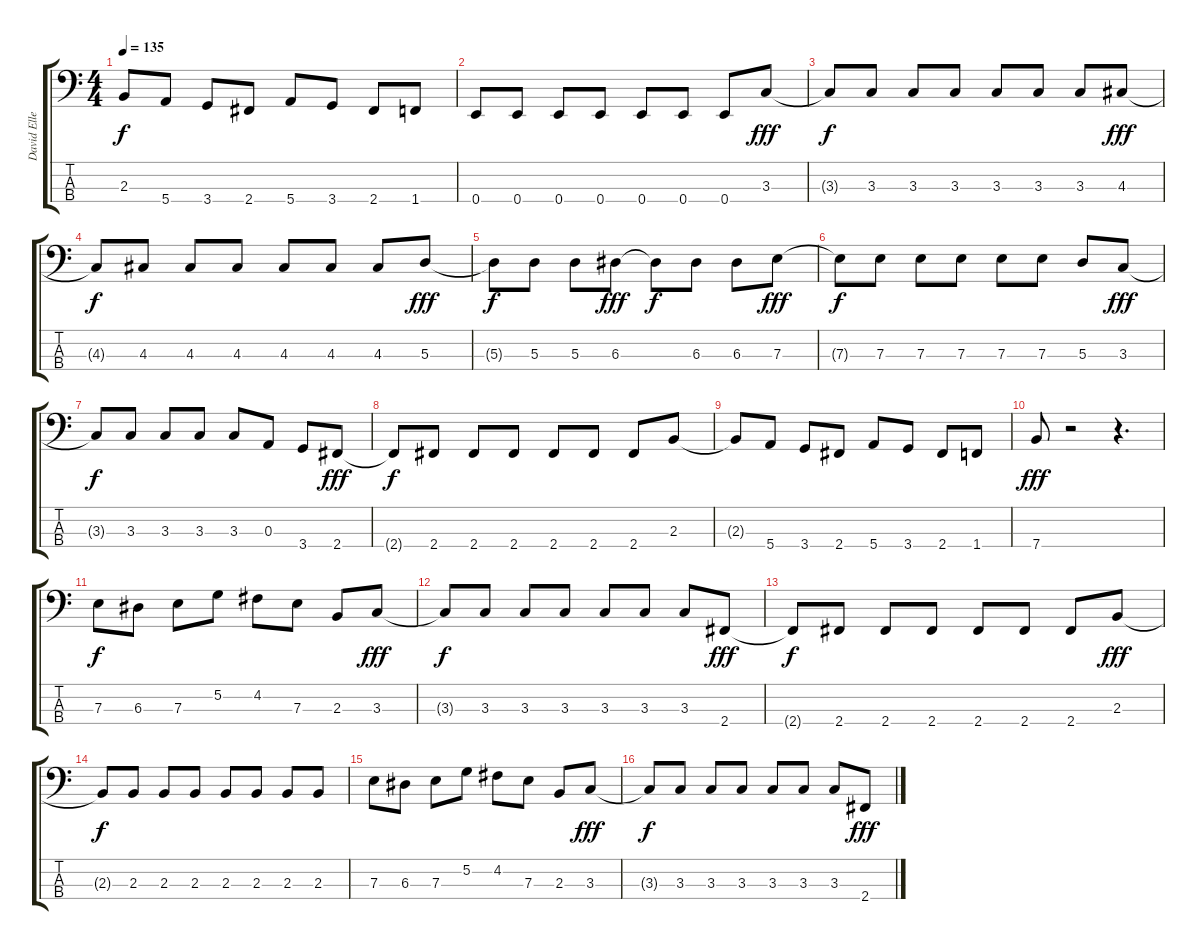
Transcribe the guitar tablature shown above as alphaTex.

\track ("David Ellefson" "David Elle") {instrument acousticguitarnylon}
\staff {score tabs}
\tuning (G2 D2 A1 E1) {hide}
\ts (4 4)
\tempo 135
\clef f4
\ks c
2.3{t}.8{dy f} 5.4.8 3.4.8 2.4.8 5.4.8 3.4.8 2.4.8 1.4.8 |
0.4.8 0.4.8 0.4.8 0.4.8 0.4.8 0.4.8 0.4.8 3.3.8{dy fff} |
3.3{t}.8{dy f} 3.3.8 3.3.8 3.3.8 3.3.8 3.3.8 3.3.8 4.3.8{dy fff} |
4.3{t}.8{dy f} 4.3.8 4.3.8 4.3.8 4.3.8 4.3.8 4.3.8 5.3.8{dy fff} |
5.3{t}.8{dy f} 5.3.8 5.3.8 6.3.8{dy fff} 6.3{t}.8{dy f} 6.3.8 6.3.8 7.3.8{dy fff} |
7.3{t}.8{dy f} 7.3.8 7.3.8 7.3.8 7.3.8 7.3.8 5.3.8 3.3.8{dy fff} |
3.3{t}.8{dy f} 3.3.8 3.3.8 3.3.8 3.3.8 0.3.8 3.4.8 2.4.8{dy fff} |
2.4{t}.8{dy f} 2.4.8 2.4.8 2.4.8 2.4.8 2.4.8 2.4.8 2.3.8 |
2.3{t}.8 5.4.8 3.4.8 2.4.8 5.4.8 3.4.8 2.4.8 1.4.8 |
7.4.8{dy fff} r.2 r.4{d} |
7.3.8{dy f} 6.3.8 7.3.8 5.2.8 4.2.8 7.3.8 2.3.8 3.3.8{dy fff} |
3.3{t}.8{dy f} 3.3.8 3.3.8 3.3.8 3.3.8 3.3.8 3.3.8 2.4.8{dy fff} |
2.4{t}.8{dy f} 2.4.8 2.4.8 2.4.8 2.4.8 2.4.8 2.4.8 2.3.8{dy fff} |
2.3{t}.8{dy f} 2.3.8 2.3.8 2.3.8 2.3.8 2.3.8 2.3.8 2.3.8 |
7.3.8 6.3.8 7.3.8 5.2.8 4.2.8 7.3.8 2.3.8 3.3.8{dy fff} |
3.3{t}.8{dy f} 3.3.8 3.3.8 3.3.8 3.3.8 3.3.8 3.3.8 2.4.8{dy fff}
